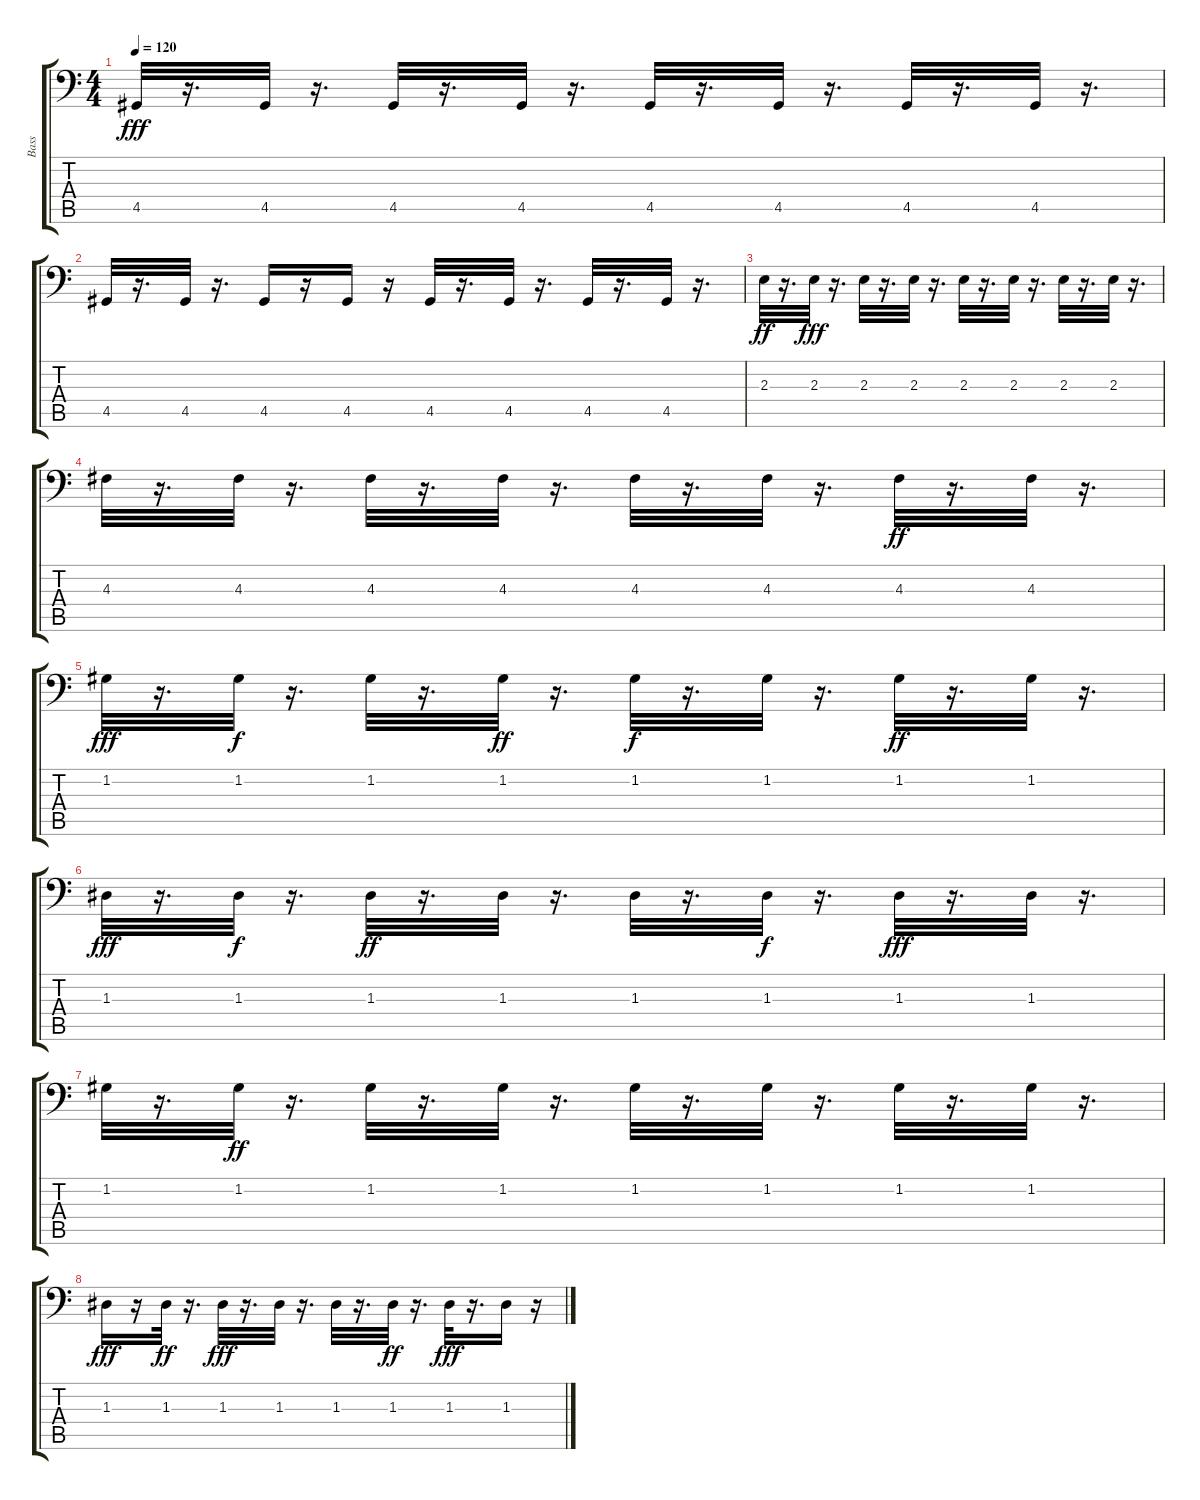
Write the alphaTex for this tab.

\track ("Bass" "Bass") {instrument electricbassfinger}
\staff {score tabs}
\tuning (C3 G2 D2 A1 E1 B0) {hide}
\ts (4 4)
\tempo 120
\clef f4
\ks c
4.5.32{dy fff} r.16{d} 4.5.32 r.16{d} 4.5.32 r.16{d} 4.5.32 r.16{d} 4.5.32 r.16{d} 4.5.32 r.16{d} 4.5.32 r.16{d} 4.5.32 r.16{d} |
4.5.32 r.16{d} 4.5.32 r.16{d} 4.5.16 r.16 4.5.16 r.16 4.5.32 r.16{d} 4.5.32 r.16{d} 4.5.32 r.16{d} 4.5.32 r.16{d} |
2.3.32{dy ff} r.16{d} 2.3.32{dy fff} r.16{d} 2.3.32 r.16{d} 2.3.32 r.16{d} 2.3.32 r.16{d} 2.3.32 r.16{d} 2.3.32 r.16{d} 2.3.32 r.16{d} |
4.3.32 r.16{d} 4.3.32 r.16{d} 4.3.32 r.16{d} 4.3.32 r.16{d} 4.3.32 r.16{d} 4.3.32 r.16{d} 4.3.32{dy ff} r.16{d} 4.3.32 r.16{d} |
1.2.32{dy fff} r.16{d} 1.2.32{dy f} r.16{d} 1.2.32 r.16{d} 1.2.32{dy ff} r.16{d} 1.2.32{dy f} r.16{d} 1.2.32 r.16{d} 1.2.32{dy ff} r.16{d} 1.2.32 r.16{d} |
1.3.32{dy fff} r.16{d} 1.3.32{dy f} r.16{d} 1.3.32{dy ff} r.16{d} 1.3.32 r.16{d} 1.3.32 r.16{d} 1.3.32{dy f} r.16{d} 1.3.32{dy fff} r.16{d} 1.3.32 r.16{d} |
1.2.32 r.16{d} 1.2.32{dy ff} r.16{d} 1.2.32 r.16{d} 1.2.32 r.16{d} 1.2.32 r.16{d} 1.2.32 r.16{d} 1.2.32 r.16{d} 1.2.32 r.16{d} |
1.3.16{dy fff} r.16 1.3.32{dy ff} r.16{d} 1.3.32{dy fff} r.16{d} 1.3.32 r.16{d} 1.3.32 r.16{d} 1.3.32{dy ff} r.16{d} 1.3.32{dy fff} r.16{d} 1.3.16 r.16
